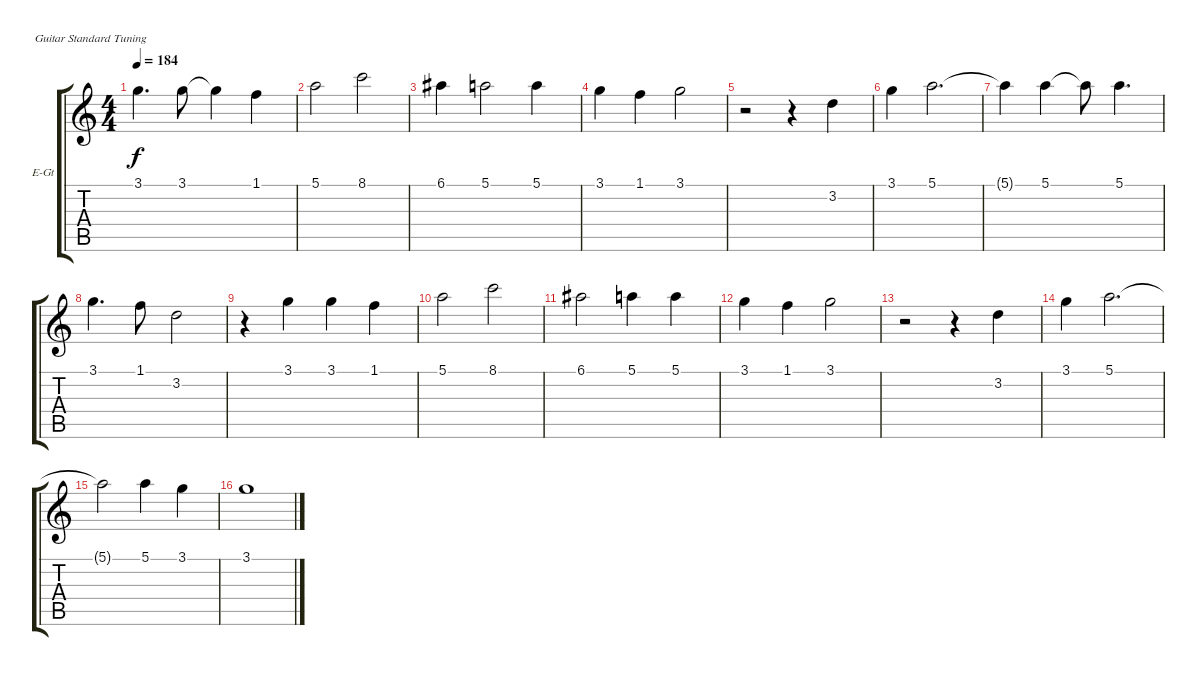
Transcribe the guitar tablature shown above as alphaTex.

\defaultSystemsLayout 4
\bracketExtendMode groupsimilarinstruments
\firstSystemTrackNameOrientation horizontal
\otherSystemsTrackNameOrientation horizontal
\track ("M.Shadows (Voice)" "E-Gt") {instrument electricguitarclean}
\staff {score tabs}
\tuning (E4 B3 G3 D3 A2 E2)
\ts (4 4)
\tempo 184
\clef g2
\ks c
3.1.4{d dy f} 3.1.8 3.1{t}.4 1.1.4 |
5.1.2 8.1.2 |
6.1.4 5.1.2 5.1.4 |
3.1.4 1.1.4 3.1.2 |
r.2 r.4 3.2.4 |
3.1.4 5.1.2{d} |
5.1{t}.4 5.1.4 5.1{t}.8 5.1.4{d} |
3.1.4{d} 1.1.8 3.2.2 |
r.4 3.1.4 3.1.4 1.1.4 |
5.1.2 8.1.2 |
6.1.2 5.1.4 5.1.4 |
3.1.4 1.1.4 3.1.2 |
r.2 r.4 3.2.4 |
3.1.4 5.1.2{d} |
5.1{t}.2 5.1.4 3.1.4 |
3.1.1
